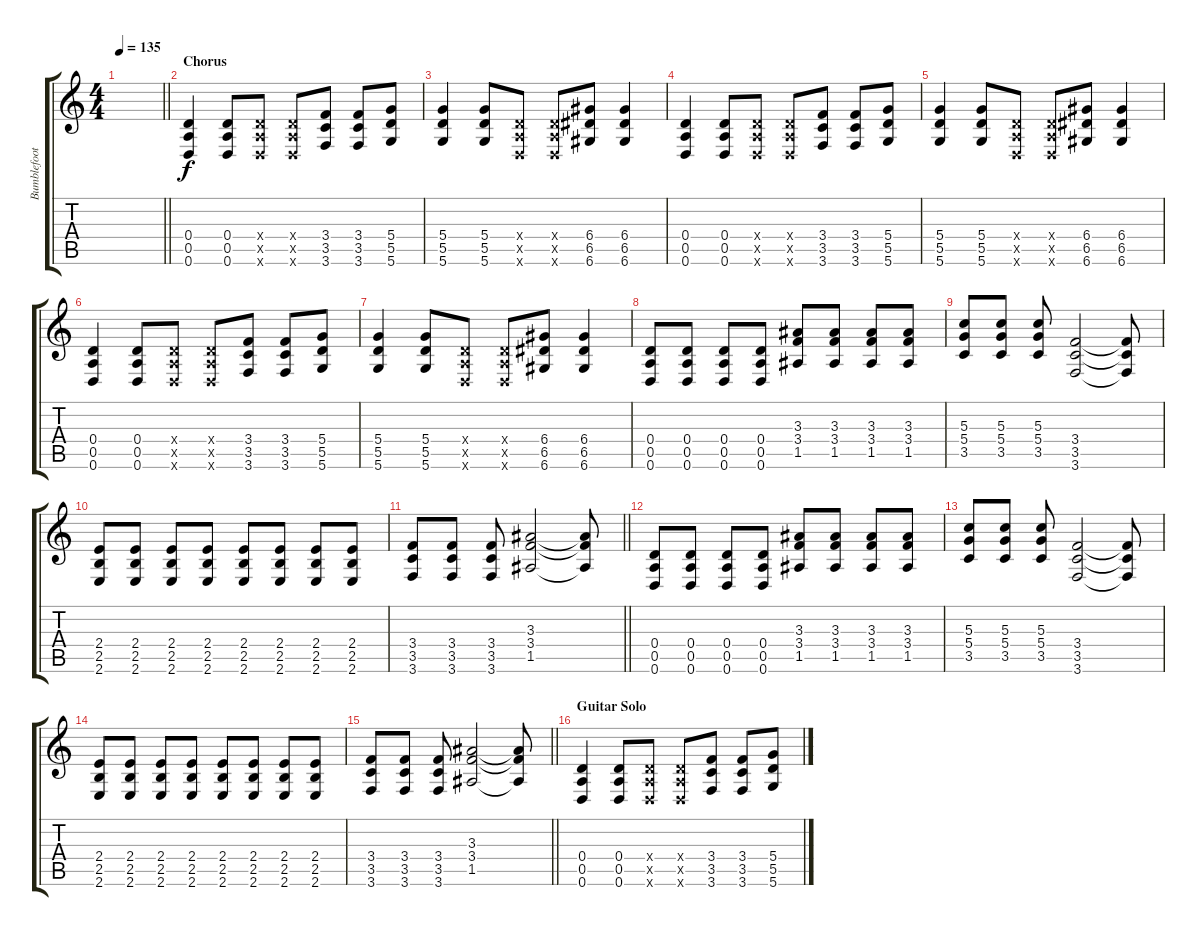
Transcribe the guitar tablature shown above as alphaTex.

\track ("Bumblefoot" "Bumblefoot") {instrument overdrivenguitar}
\staff {score tabs}
\tuning (E4 B3 G3 D3 A2 D2) {hide}
\ts (4 4)
\tempo 135
\clef g2
\barLineRight lightlight
\ks c
|
\section ("" "Chorus")
(0.4 0.5 0.6).4 (0.4 0.5 0.6).8 (0.4{x} 0.5{x} 0.6{x}).8 (0.4{x} 0.5{x} 0.6{x}).8 (3.4 3.5 3.6).8 (3.4 3.5 3.6).8 (5.4 5.5 5.6).8 |
(5.4 5.5 5.6).4 (5.4 5.5 5.6).8 (0.4{x} 0.5{x} 0.6{x}).8 (0.4{x} 0.5{x} 0.6{x}).8 (6.4 6.5 6.6).8 (6.4 6.5 6.6).4 |
(0.4 0.5 0.6).4 (0.4 0.5 0.6).8 (0.4{x} 0.5{x} 0.6{x}).8 (0.4{x} 0.5{x} 0.6{x}).8 (3.4 3.5 3.6).8 (3.4 3.5 3.6).8 (5.4 5.5 5.6).8 |
(5.4 5.5 5.6).4 (5.4 5.5 5.6).8 (0.4{x} 0.5{x} 0.6{x}).8 (0.4{x} 0.5{x} 0.6{x}).8 (6.4 6.5 6.6).8 (6.4 6.5 6.6).4 |
(0.4 0.5 0.6).4 (0.4 0.5 0.6).8 (0.4{x} 0.5{x} 0.6{x}).8 (0.4{x} 0.5{x} 0.6{x}).8 (3.4 3.5 3.6).8 (3.4 3.5 3.6).8 (5.4 5.5 5.6).8 |
(5.4 5.5 5.6).4 (5.4 5.5 5.6).8 (0.4{x} 0.5{x} 0.6{x}).8 (0.4{x} 0.5{x} 0.6{x}).8 (6.4 6.5 6.6).8 (6.4 6.5 6.6).4 |
(0.4 0.5 0.6).8 (0.4 0.5 0.6).8 (0.4 0.5 0.6).8 (0.4 0.5 0.6).8 (3.3 3.4 1.5).8 (3.3 3.4 1.5).8 (3.3 3.4 1.5).8 (3.3 3.4 1.5).8 |
(5.3 5.4 3.5).8 (5.3 5.4 3.5).8 (5.3 5.4 3.5).8 (3.4 3.5 3.6).2 (3.4{t} 3.5{t} 3.6{t}).8 |
(2.4 2.5 2.6).8 (2.4 2.5 2.6).8 (2.4 2.5 2.6).8 (2.4 2.5 2.6).8 (2.4 2.5 2.6).8 (2.4 2.5 2.6).8 (2.4 2.5 2.6).8 (2.4 2.5 2.6).8 |
\barLineRight lightlight
(3.4 3.5 3.6).8 (3.4 3.5 3.6).8 (3.4 3.5 3.6).8 (3.3 3.4 1.5).2 (3.3{t} 3.4{t} 1.5{t}).8 |
(0.4 0.5 0.6).8 (0.4 0.5 0.6).8 (0.4 0.5 0.6).8 (0.4 0.5 0.6).8 (3.3 3.4 1.5).8 (3.3 3.4 1.5).8 (3.3 3.4 1.5).8 (3.3 3.4 1.5).8 |
(5.3 5.4 3.5).8 (5.3 5.4 3.5).8 (5.3 5.4 3.5).8 (3.4 3.5 3.6).2 (3.4{t} 3.5{t} 3.6{t}).8 |
(2.4 2.5 2.6).8 (2.4 2.5 2.6).8 (2.4 2.5 2.6).8 (2.4 2.5 2.6).8 (2.4 2.5 2.6).8 (2.4 2.5 2.6).8 (2.4 2.5 2.6).8 (2.4 2.5 2.6).8 |
\barLineRight lightlight
(3.4 3.5 3.6).8 (3.4 3.5 3.6).8 (3.4 3.5 3.6).8 (3.3 3.4 1.5).2 (3.3{t} 3.4{t} 1.5{t}).8 |
\section ("" "Guitar Solo")
(0.4 0.5 0.6).4 (0.4 0.5 0.6).8 (0.4{x} 0.5{x} 0.6{x}).8 (0.4{x} 0.5{x} 0.6{x}).8 (3.4 3.5 3.6).8 (3.4 3.5 3.6).8 (5.4 5.5 5.6).8
